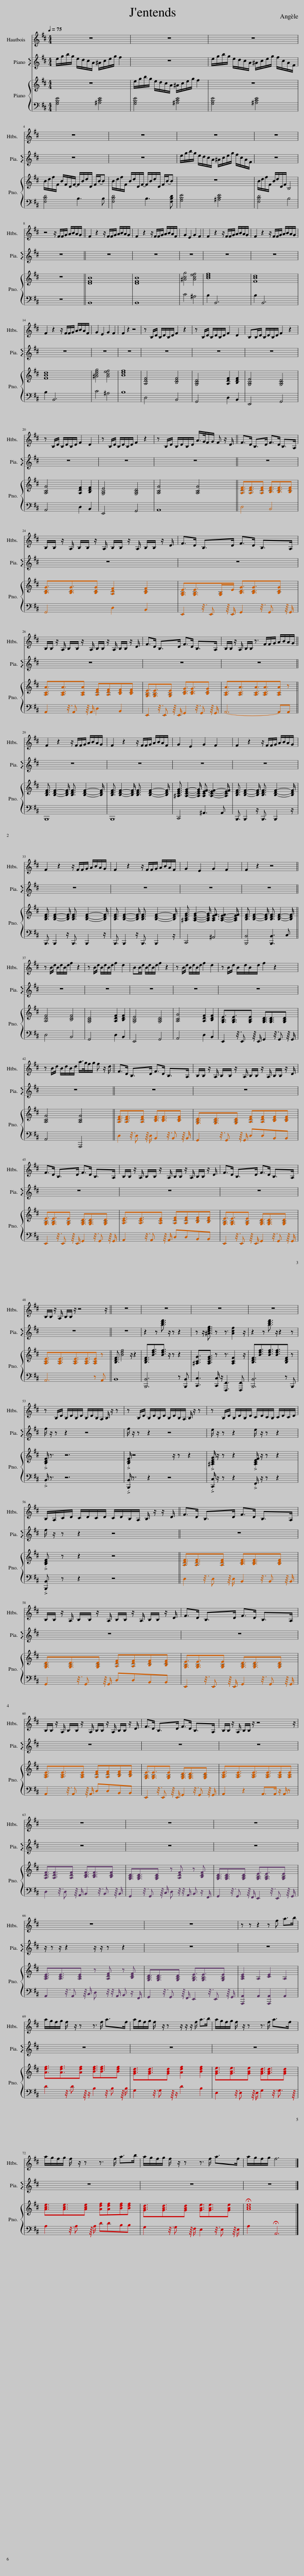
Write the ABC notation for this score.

X:1
%%score 1 2 { 3 | 4 }
L:1/8
Q:1/4=75
M:4/4
I:linebreak $
K:D
V:1 treble
V:2 treble
V:3 treble
V:4 bass
V:1
 z8 | z8 | z8 |$ z8 | z8 | %5
 z8 | z8 |$ z4 z/ F/F/G/ A/B/A/G/ || F2 z2 z/ F/F/G/ A/B/A/G/ | F2 z2 z/ F/F/G/ A/B/A/F/ | %10
 G2 E2 G2 F2 | F2 z2 z/ F/F/G/ A/B/A/G/ | F2 z2 z/ F/F/G/ A/B/A/G/ |$ F2 z2 z/ F/F/G/ A/B/A/F/ | G2 E2 G2 F2 | %15
 F2 z2 z4 | z B,/D/ B,/D/B,/D/ F2 z2 | z B,/D/ B,/D/B,/D/ F2 D2 | B,B,/D/ B,/D/B,/D/ F2 z2 |$ z B,/D/ B,/D/B,/D/ F2 D2 | %20
 z B,/D/ B,/D/B,/D/ F2 z2 | z B,/D/ B,/D/B,/D/ A/>G/F/G/ F z/ D/ || F>D B,>D F>D B,>A, |$ B,/B,/ z/ A,/ B,/B,/ z/ A,/ B,/B,/ z/ A,/ B,/B,/ z/ D/ | F>D B,>D F>D B,>A, |$ %25
 B,/B,/ z/ A,/ B,/B,/ z/ A,/ B,/B,/ z/ A,/ B,/B,/ z/ D/ | F>D B,>D F>D B,>A, | B,/B,/ z/ A,/ B,/B,/ z3/2 F/F/G/ A/B/A/G/ ||$ F2 z2 z/ F/F/G/ A/B/A/G/ | F2 z2 z/ F/F/G/ A/B/A/F/ | %30
 G2 E2 G2 F2 | F2 z2 z/ F/F/G/ A/B/A/G/ |$ F2 z2 z/ F/F/G/ A/B/A/G/ | F2 z2 z/ F/F/G/ A/B/A/F/ | G2 E2 G2 F2 | %35
 F2 z2 z4 ||$ z B/d/ B/d/B/d/ f2 z2 | z B/d/ B/d/B/d/ f2 d2 | BB/d/ B/d/B/d/ f2 z2 | z B/d/ B/d/B/d/ f2 d2 | %40
 z B/d/ B/d/B/d/ f2 z2 |$ z B/d/ B/d/B/d/ a/>g/f/g/ f z/ d/ || F>D B,>D F>D B,>A, | B,/B,/ z/ A,/ B,/B,/ z/ A,/ B,/B,/ z/ A,/ B,/B,/ z/ D/ |$ F>D B,>D F>D B,>A, | %45
 B,/B,/ z/ A,/ B,/B,/ z/ A,/ B,/B,/ z/ A,/ B,/B,/ z/ D/ | F>D B,>D F>D B,>A, |$ B,/B,/ z/ A,/ B,/B,/ z/ z4 z/ || z8 | z8 | %50
 z8 | z8 |$ z B,/D/ B,/D/B,/D/ B,/D/B,/A,/ B,/ z/ z | z B,/D/ B,/D/B,/D/ B,/D/B,/A,/ B,/ z/ z | z B,/D/ B,/D/B,/D/ C/D/C/B,/ C/D/C/D/ |$ %55
 B,/A,/C/D/ C/D/C/D/ C/D/B,/A,/ B,/ z/ z/ D/ || F>D B,>D F>D B,>A, |$ B,/B,/ z/ A,/ B,/B,/ z/ A,/ B,/B,/ z/ A,/ B,/B,/ z/ D/ | F>D B,>D F>D B,>A, |$ B,/B,/ z/ A,/ B,/B,/ z/ A,/ B,/B,/ z/ A,/ B,/B,/ z/ D/ | %60
 F>D B,>D F>D B,>A, | B,/B,/ z/ A,/ B,/B,/ z/ z4 z/ |$ z8 | z8 | z8 |$ %65
 z8 | z8 | z z z2 z f a>b |$ a/g/f/g/ f/ z/ z z3/2 f/ a>f | a/g/f/g/ f/ z/ z z/ z/ z/ f/ a>b | %70
 a/g/f/g/ f/ z/ z z3/2 f/ a>f |$ a/g/f/g/ f/ z/ z z3/2 f/ a>b | a/g/f/g/ f/ z/ z z3/2 f/ a>f | a/g/f/g/ f6 |] %74
V:2
 e/g/b/g/ e/d/c/A/ ^A/c/e/g/ f2 | z8 | e/g/b/g/ e/d/c/A/ ^A/c/e/g/ f/c/A/F/ |$ z8 | z8 | %5
 e/g/b/g/ e/d/c/A/ ^A/c/e/g/ f/c/A/F/ | z8 |$ z8 || z8 | z8 | %10
 z8 | z8 | z8 |$ z8 | z8 | %15
 z8 | z8 | z8 | z8 |$ z8 | %20
 z8 | z8 || z8 |$ z8 | z8 |$ %25
 z8 | z8 | z8 ||$ z8 | z8 | %30
 z8 | z8 |$ z8 | z8 | z8 | %35
 z8 ||$ z8 | z8 | z8 | z8 | %40
 z8 |$ z8 || z8 | z8 |$ z8 | %45
 z8 | z8 |$ z8 || z8 | z2 z [bd'f']3/2 z/ z z2 | %50
 z z/ [^Aceg]3/2 z z3/2 [Acf]2 z/ | z2 z [bd'f']3/2 z/ z2 z |$ f/ z/ z z2 z4 | f/ z/ z z2 z4 | e/ z/ z z2 e/ z/ z z2 |$ %55
 f/ z/ z z2 z4 || z8 |$ z8 | z8 |$ z8 | %60
 z8 | z8 |$ z8 | z8 | z8 |$ %65
 z/ z z/ z2 z/ z/ z z2 | z8 | z8 |$ z8 | z8 | %70
 z8 |$ z8 | z8 | z8 |] %74
V:3
 z8 | e/g/b/g/ e/d/c/A/ ^A/c/e/g/ f2 | z8 |$ B/d/f/F/ B/F/D/F/- F/B/d/D/ F/B/-B | B/d/f/F/ B/d/D/F/- F/B/d/D/ F/B/-B | %5
 z8 | B/d/f/F/ B/d/D/F/ B,4 |$ z8 || [DFB]8 | [DFB]8 | %10
 [^Acg]4 [Acef]4 | [Bdf]8 | [FBd]8 |$ [FBd]8 | [^Aceg]4 [Acef]4 | %15
 [Bdf]8 | [A,DF]4 [B,DF]4 | [G,B,D]4 [A,DF]2 [B,DF]2 | [G,B,E]4 [G,B,D]4 |$ [A,CG]4 [A,DF]2 [B,DF]2 | %20
 [G,B,E]4 [G,B,D]4 | [A,CG]4 [A,CG]4 || [A,DF]3/2[A,DF]3/2[A,DF] [B,DF]3/2[B,DF]3/2[B,DF] |$ [B,DG]3/2[B,DG]3/2[B,DG] [A,DF]2 [B,DF]2 | [G,B,E]3/2[G,B,E]>[G,B,]E/ [B,DG]3/2[B,DG]3/2[B,DG] |$ %25
 [A,CA]3/2[A,CA]3/2[A,CA] [A,DF][A,DF][B,DF][B,DF] | [G,B,E]3/2[G,B,E]3/2[G,B,E] [B,DG]3/2[B,DG]3/2[B,DG] | [A,CA]3/2[A,CA]3/2[A,CA]3/2[A,CA]3/2[A,CA] z ||$ [B,DF]3/2 [B,DF]2- [B,DF]/ [B,DF]3/2 [B,DF]2- [B,DF]/ | [B,DF]3/2 [B,DF]2- [B,DF]/ [B,DF]3/2 [B,DF]2- [B,DF]/ | %30
 [^A,CEG]3/2 [A,CEG]2- [A,CEG]/ [A,CEF]3/2 [A,CEF]2- [A,CEF]/ | [B,DF]3/2 [B,DF]2- [B,DF]/ [B,DF]3/2 [B,DF]2- [B,DF]/ |$ [B,DF]3/2 [B,DF]2- [B,DF]/ [B,DF]3/2 [B,DF]2- [B,DF]/ | [B,DF]3/2 [B,DF]2- [B,DF]/ [B,DF]3/2 [B,DF]2- [B,DF]/ | [^A,CEG]3/2 [A,CEG]2- [A,CEG]/ [A,CEF]3/2 [A,CEF]2- [A,CEF]/ | %35
 [B,DF]3/2 [B,DF]2- [B,DF]/ [B,DF]3/2 [B,DF]2- [B,DF]/ ||$ [A,DF]4 [B,DF]4 | [G,B,D]4 [A,DF]2 [B,DF]2 | [G,B,E]4 [G,B,D]4 | [A,CG]4 [A,DF]2 [B,DF]2 | %40
 [G,B,E]3/2[G,B,E]3/2[G,B,E] [G,B,D]3/2[G,B,D]3/2[G,B,D] |$ [A,CG]4 [A,CG]4 || [A,DF]3/2[A,DF]3/2[A,DF] [B,DF]3/2[B,DF]3/2[B,DF] | [G,B,D]3/2[G,B,D]3/2[G,B,D] [A,DF][A,DF][B,DF][B,DF] |$ [G,B,E]3/2[G,B,E]3/2[G,B,E] [G,B,D]3/2[G,B,D]3/2[G,B,D] | %45
 [A,CE]3/2[A,CE]3/2[A,CE] [A,DF][A,DF][B,DF][B,DF] | [G,B,E]3/2[G,B,E]3/2[G,B,E] [G,B,D]3/2[G,B,D]3/2[G,B,D] |$ [A,CE]3/2[A,CE]3/2[A,CE]3/2[A,CE]3/2[A,CE] z || [B,DF]3/2 [Bdf]4 z/ z2 | [B,DF]3/2[Bdf]3/2[Bdf]3/2 z/ z z2 | %50
 [^A,CG]3/2[A,CEG]3/2 z z3/2 [A,CF]2 z/ | [B,DF]3/2[Bdf]3/2[Bdf]3/2[Bdf]3/2[B,DF] z |$ .[B,DF]/ z3/2 z6 | .[B,DF]/ z4 z/ z z2 | .[^A,CEG]/ z/ z z2 .[A,CEF]/ z/ z z2 |$ %55
 .[B,DF] z z2 z4 || [A,DF]3/2[A,DF]3/2[A,DF] [B,DF]3/2[B,DF]3/2[B,DF] |$ [G,B,D]3/2[G,B,D]3/2[G,B,D] [A,DF][A,DF][B,DF][B,DF] | [G,B,E]3/2[G,B,E]3/2[G,B,E] [G,B,D]3/2[G,B,D]3/2[G,B,D] |$ [A,CE]3/2[A,CE]3/2[A,CE] [A,DF][A,DF][B,DF][B,DF] | %60
 [G,B,E]3/2[G,B,E]3/2[G,B,E] [G,B,D]3/2[G,B,D]3/2[G,B,D] | [A,CE]3/2[A,CE]3/2[A,CE]3/2[A,CE]3/2[A,CE][A,CE] |$ [A,DF]3/2[A,DF]3/2[A,DF] [B,DF]3/2[B,DF]3/2[B,DF] | [G,B,D]3/2[G,B,D]3/2[G,B,D] z [A,DF] z [B,DF] | [G,B,D]3/2[G,B,D]3/2[G,B,D] [G,B,E]3/2[G,B,E]3/2[G,B,E] |$ %65
 [A,CE]3/2[A,CE]3/2[A,CE] z [A,DF] z [B,DF] | [G,B,D]3/2[G,B,D]3/2[G,B,D] [G,B,E]3/2[G,B,E]3/2[G,B,E] | [A,CE]2 A,2 [CE]2 A,2 |$ [Adf]3/2[Adf]3/2[Adf] [Bdf]3/2[Bdf]3/2[Bdf] | [GBd]3/2[GBd]3/2[GBd] [Adf]2 [Bdf]2 | %70
 [GBe]3/2[GBe]3/2[GBe] [GBd]3/2[GBd]3/2[GBd] |$ [Ace]3/2[Ace]3/2[Ace] [Adf][Adf][Bdf][Bdf] | [GBd]3/2[GBd]3/2[GBd] [GBe]3/2[GBe]3/2[GBe] | !fermata![Ace]8 |] %74
V:4
 [G,B,E]4 [^A,CE]4 | [G,B,E]4 [^A,CE]4 | [G,B,E]4 [^A,CE]4 |$ [F,B,D]4 B,3 B, | [F,B,D]4 B,3 [F,B,D] | %5
 [G,B,E]4 [^A,CE]4 | [F,B,D]4 B,4 |$ z8 || B,,8 | B,,8 | %10
 C4 ^A,4 | B,2 B,,6 | B,2 B,,6 |$ B,2 B,,6 | C4 ^A,4 | %15
 B,8 | D,4 B,,4 | G,,4 D,2 B,,2 | E,,4 G,,4 |$ A,,4 D,2 B,,2 | %20
 E,,4 G,,4 | A,,8 || D,4 B,,4 |$ G,,4 D,2 B,,2 | E,,2 z3/8 E,, z/8 E,,/ G,,2 z3/8 G,, z/8 G,,/ |$ %25
 A,,2 z3/8 A,, z/8 A,,/ D,2 B,,2 | E,,2 z3/8 E,, z/8 E,,/ G,,2 z3/8 G,, z/8 G,,/ | A,,6- A,,A,, ||$ B,,,8 | B,,,8 | %30
 C,,4 ^A,,3 A,, | B,,,3/2 B,,,2 z/ B,,,3/2 B,,,2 z/ |$ B,,,3/2 B,,,2 z/ B,,,3/2 B,,,2 z/ | B,,,3/2 B,,,2 z/ B,,,3/2 B,,,2 z/ | C,,4 ^A,,4 | %35
 [B,,,B,,]4 [B,,,B,,]3 C, ||$ D,4 B,,4 | G,,4 D,2 B,,2 | E,,4 G,,4 | A,,4 D,2 B,,2 | %40
 E,,2 z3/8 E,, z/8 E,,/ G,,2 z3/8 G,, z/8 G,,/ |$ A,,4 A,,,4 || D,2 z3/8 D, z/8 D,/ B,,2 z3/8 B,, z/8 B,,/ | G,,2 z3/8 G,, z/8 G,,/ D,D,B,,B,, |$ E,,2 z3/8 E,, z/8 E,,/ G,,2 z3/8 G,, z/8 G,,/ | %45
 A,,2 z3/8 A,, z/8 A,,/ D,D,B,,B,, | E,,2 z3/8 E,, z/8 E,,/ G,,2 z3/8 G,, z/8 G,,/ |$ A,,6 z A,, || B,,8 | [B,,,B,,]6 z [B,,,B,,] | %50
 [C,,C,]3 [C,,C,]/ z/ [F,,,F,,]3 [F,,,F,,] | [B,,,B,,]6 z B,,, |$ .B,,/ z3/2 z6 | .[B,,,B,,]/ z3/2 z2 z4 | .[C,,C,]/ z/ z z2 .F,,/ z/ z z2 |$ %55
 .[B,,,B,,] z z2 z4 || D,2 z3/8 D, z/8 D,/ B,,2 z3/8 B,, z/8 B,,/ |$ G,,2 z3/8 G,, z/8 G,,/ D,D,B,,B,, | E,,2 z3/8 E,, z/8 E,,/ G,,2 z3/8 G,, z/8 G,,/ |$ A,,2 z3/8 A,, z/8 A,,/ D,D,B,,B,, | %60
 E,,2 z3/8 E,, z/8 E,,/ G,,2 z3/8 G,, z/8 G,,/ | A,,2 z2 A,,>A,, z/ A,,/ z |$ D,2 z3/8 D, z/8 A,,/ B,,2 z3/8 B,, z/8 B,,/ | G,,2 z3/8 G,, z/8 C,/ D, z/4 z/4 A,,/ B,, z/ F,,/ | G,,2 z3/8 G,, z/8 F,,/ E,,2 z3/8 E,, z/8 G,,/ |$ %65
 A,,2 z3/8 A,, z/8 C,/ D, z/4 z/4 A,,/ B,, z/ F,,/ | G,,2 z3/8 G,, z/8 F,,/ E,,2 z3/8 E,, z/8 G,,/ | [A,,,A,,]2 A,,2 [A,,,A,,]2 A,,2 |$ D2 z3/8 D z/8 z/ B,2 z3/8 B, z/8 B,/ | G,2 z3/8 G, z/8 z/ D2 B,2 | %70
 E,2 z3/8 E, z/8 E,/ G,2 z3/8 G,3/2 z/8 |$ A,2 z3/8 A, z/8 A,/ DDB,B, | G,2 z3/8 G, z/8 F,/ E,2 z3/8 E, z/8 E,/ | A,2 !fermata!A,,6 |] %74
